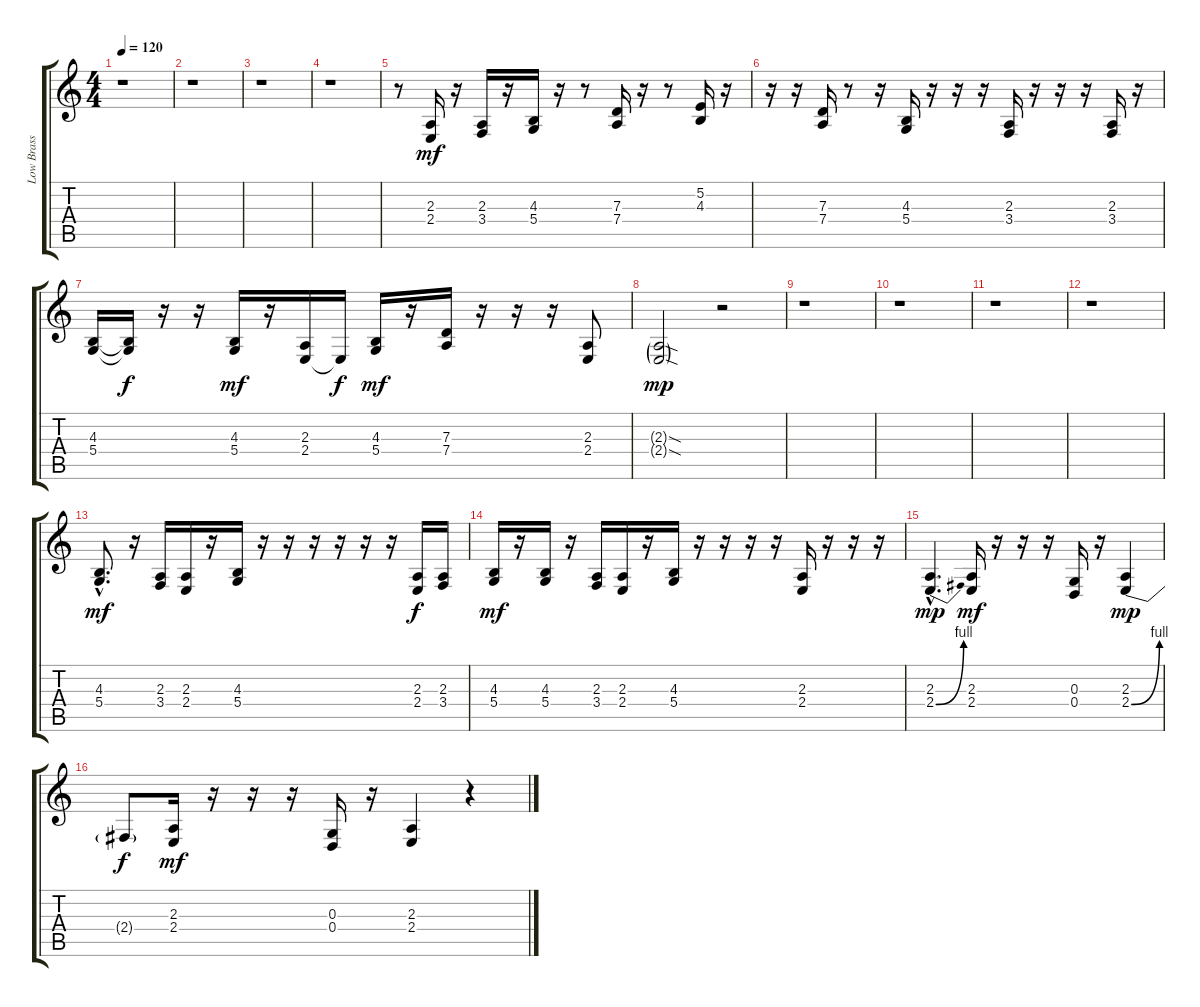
\track ("Low Brass" "Low Brass") {instrument trombone}
\staff {score tabs}
\tuning (E4 B3 G3 D3 A2 E2) {hide}
\ts (4 4)
\tempo 120
\clef g2
\ks c
r.1{dy f} |
r.1 |
r.1 |
r.1 |
r.8 (2.3 2.4).16{dy mf} r.16 (2.3 3.4).16 r.16 (4.3 5.4).16 r.16 r.8 (7.3 7.4).16 r.16 r.8 (5.2 4.3).16 r.16 |
r.16 r.16 (7.3 7.4).16 r.8 r.16 (4.3 5.4).16 r.16 r.16 r.16 (2.3 3.4).16 r.16 r.16 r.16 (2.3 3.4).16 r.16 |
(4.3 5.4).16 (4.3{t} 5.4{t}).16{dy f} r.16 r.16 (4.3 5.4).16{dy mf} r.16 (2.3 2.4).16 2.4{t}.16{dy f} (4.3 5.4).16{dy mf} r.16 (7.3 7.4).16 r.16 r.16 r.16 (2.3 2.4).8 |
(2.3{sod g} 2.4{sod g}).2{dy mp} r.2 |
r.1 |
r.1 |
r.1 |
r.1 |
(4.3{hac} 5.4{hac}).8{d dy mf} r.16 (2.3 3.4).16 (2.3 2.4).16 r.16 (4.3 5.4).16 r.16 r.16 r.16 r.16 r.16 r.16 (2.3 2.4).16{dy f} (2.3 3.4).16 |
(4.3 5.4).16{dy mf} r.16 (4.3 5.4).16 r.16 (2.3 3.4).16 (2.3 2.4).16 r.16 (4.3 5.4).16 r.16 r.16 r.16 r.16 (2.3 2.4).16 r.16 r.16 r.16 |
(2.3{hac} 2.4{be (bend 0 0 60 4) hac}).4{d dy mp} (2.3 2.4).16{dy mf} r.16 r.16 r.16 (0.3 0.4).16 r.16 (2.3 2.4{be (bend 0 0 60 4)}).4{dy mp} |
2.4{t}.8{dy f} (2.3 2.4).16{dy mf} r.16 r.16 r.16 (0.3 0.4).16 r.16 (2.3 2.4).4 r.4
